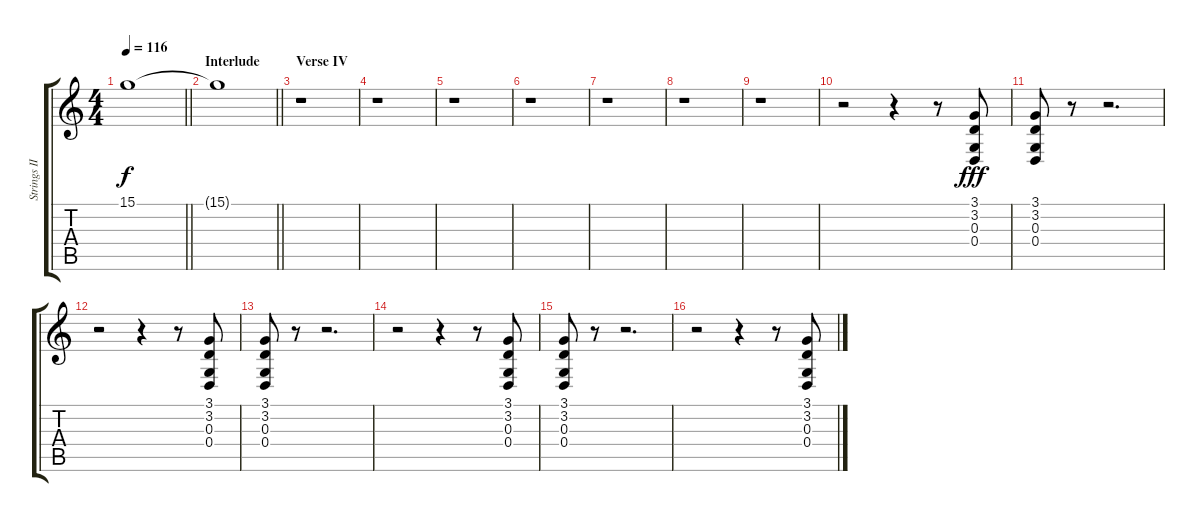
\track ("Strings II" "Strings II") {instrument stringensemble2}
\staff {score tabs}
\tuning (E4 B3 G3 D3 A2 E2) {hide}
\ts (4 4)
\tempo 116
\clef g2
\barLineRight lightlight
\ks c
15.1{t}.1{dy f} |
\section ("" "Interlude")
\barLineRight lightlight
15.1{t}.1 |
\section ("" "Verse IV")
r.1 |
r.1 |
r.1 |
r.1 |
r.1 |
r.1 |
r.1 |
r.2 r.4 r.8 (3.1 3.2 0.3 0.4).8{dy fff volume 7} |
(3.1 3.2 0.3 0.4).8 r.8 r.2{d} |
r.2 r.4 r.8 (3.1 3.2 0.3 0.4).8 |
(3.1 3.2 0.3 0.4).8 r.8 r.2{d} |
r.2 r.4 r.8 (3.1 3.2 0.3 0.4).8 |
(3.1 3.2 0.3 0.4).8 r.8 r.2{d} |
r.2 r.4 r.8 (3.1 3.2 0.3 0.4).8
